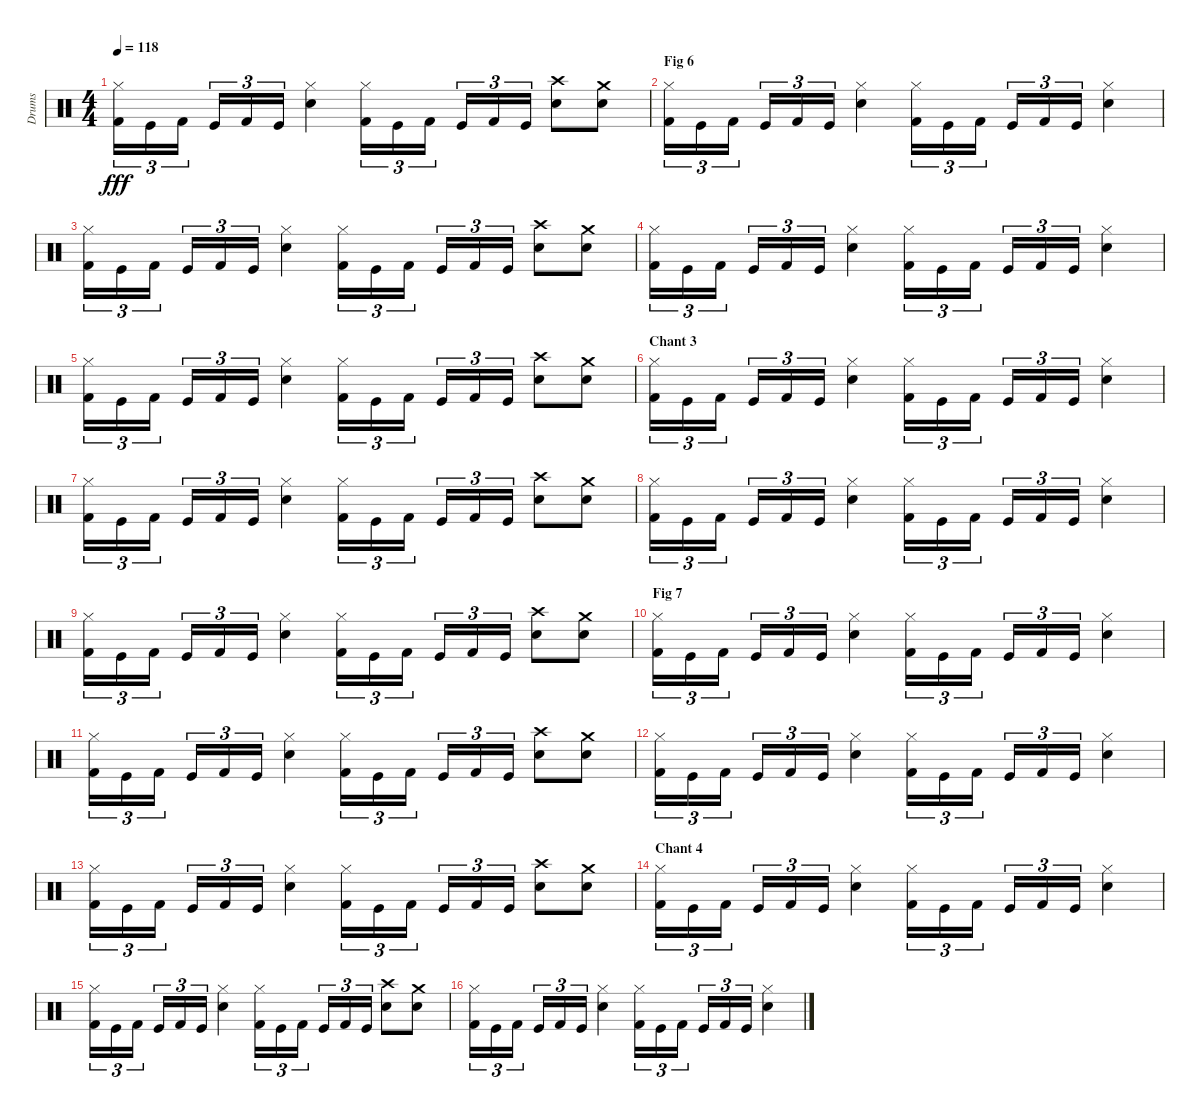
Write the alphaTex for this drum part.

\track ("Drums" "Drums") {instrument percussion}
\staff {score}
\articulation defaults
\ts (4 4)
\tempo 118
\clef neutral
\ks c
("Hi-Hat (closed)" "Kick (hit) 2").16{tu (3 2) dy fff} "Kick (hit)".16{tu (3 2)} "Kick (hit) 2".16{tu (3 2)} "Kick (hit)".16{tu (3 2)} "Kick (hit) 2".16{tu (3 2)} "Kick (hit)".16{tu (3 2)} ("Hi-Hat (closed)" "Electric Snare (hit)").4 ("Hi-Hat (closed)" "Kick (hit) 2").16{tu (3 2)} "Kick (hit)".16{tu (3 2)} "Kick (hit) 2".16{tu (3 2)} "Kick (hit)".16{tu (3 2)} "Kick (hit) 2".16{tu (3 2)} "Kick (hit)".16{tu (3 2)} ("Crash high (hit)" "Electric Snare (hit)").8 ("Crash medium (hit)" "Electric Snare (hit)").8 |
\section ("" "Fig 6")
("Hi-Hat (closed)" "Kick (hit) 2").16{tu (3 2)} "Kick (hit)".16{tu (3 2)} "Kick (hit) 2".16{tu (3 2)} "Kick (hit)".16{tu (3 2)} "Kick (hit) 2".16{tu (3 2)} "Kick (hit)".16{tu (3 2)} ("Hi-Hat (closed)" "Electric Snare (hit)").4 ("Hi-Hat (closed)" "Kick (hit) 2").16{tu (3 2)} "Kick (hit)".16{tu (3 2)} "Kick (hit) 2".16{tu (3 2)} "Kick (hit)".16{tu (3 2)} "Kick (hit) 2".16{tu (3 2)} "Kick (hit)".16{tu (3 2)} ("Hi-Hat (closed)" "Electric Snare (hit)").4 |
("Hi-Hat (closed)" "Kick (hit) 2").16{tu (3 2)} "Kick (hit)".16{tu (3 2)} "Kick (hit) 2".16{tu (3 2)} "Kick (hit)".16{tu (3 2)} "Kick (hit) 2".16{tu (3 2)} "Kick (hit)".16{tu (3 2)} ("Hi-Hat (closed)" "Electric Snare (hit)").4 ("Hi-Hat (closed)" "Kick (hit) 2").16{tu (3 2)} "Kick (hit)".16{tu (3 2)} "Kick (hit) 2".16{tu (3 2)} "Kick (hit)".16{tu (3 2)} "Kick (hit) 2".16{tu (3 2)} "Kick (hit)".16{tu (3 2)} ("Crash high (hit)" "Electric Snare (hit)").8 ("Crash medium (hit)" "Electric Snare (hit)").8 |
("Hi-Hat (closed)" "Kick (hit) 2").16{tu (3 2)} "Kick (hit)".16{tu (3 2)} "Kick (hit) 2".16{tu (3 2)} "Kick (hit)".16{tu (3 2)} "Kick (hit) 2".16{tu (3 2)} "Kick (hit)".16{tu (3 2)} ("Hi-Hat (closed)" "Electric Snare (hit)").4 ("Hi-Hat (closed)" "Kick (hit) 2").16{tu (3 2)} "Kick (hit)".16{tu (3 2)} "Kick (hit) 2".16{tu (3 2)} "Kick (hit)".16{tu (3 2)} "Kick (hit) 2".16{tu (3 2)} "Kick (hit)".16{tu (3 2)} ("Hi-Hat (closed)" "Electric Snare (hit)").4 |
("Hi-Hat (closed)" "Kick (hit) 2").16{tu (3 2)} "Kick (hit)".16{tu (3 2)} "Kick (hit) 2".16{tu (3 2)} "Kick (hit)".16{tu (3 2)} "Kick (hit) 2".16{tu (3 2)} "Kick (hit)".16{tu (3 2)} ("Hi-Hat (closed)" "Electric Snare (hit)").4 ("Hi-Hat (closed)" "Kick (hit) 2").16{tu (3 2)} "Kick (hit)".16{tu (3 2)} "Kick (hit) 2".16{tu (3 2)} "Kick (hit)".16{tu (3 2)} "Kick (hit) 2".16{tu (3 2)} "Kick (hit)".16{tu (3 2)} ("Crash high (hit)" "Electric Snare (hit)").8 ("Crash medium (hit)" "Electric Snare (hit)").8 |
\section ("" "Chant 3")
("Hi-Hat (closed)" "Kick (hit) 2").16{tu (3 2)} "Kick (hit)".16{tu (3 2)} "Kick (hit) 2".16{tu (3 2)} "Kick (hit)".16{tu (3 2)} "Kick (hit) 2".16{tu (3 2)} "Kick (hit)".16{tu (3 2)} ("Hi-Hat (closed)" "Electric Snare (hit)").4 ("Hi-Hat (closed)" "Kick (hit) 2").16{tu (3 2)} "Kick (hit)".16{tu (3 2)} "Kick (hit) 2".16{tu (3 2)} "Kick (hit)".16{tu (3 2)} "Kick (hit) 2".16{tu (3 2)} "Kick (hit)".16{tu (3 2)} ("Hi-Hat (closed)" "Electric Snare (hit)").4 |
("Hi-Hat (closed)" "Kick (hit) 2").16{tu (3 2)} "Kick (hit)".16{tu (3 2)} "Kick (hit) 2".16{tu (3 2)} "Kick (hit)".16{tu (3 2)} "Kick (hit) 2".16{tu (3 2)} "Kick (hit)".16{tu (3 2)} ("Hi-Hat (closed)" "Electric Snare (hit)").4 ("Hi-Hat (closed)" "Kick (hit) 2").16{tu (3 2)} "Kick (hit)".16{tu (3 2)} "Kick (hit) 2".16{tu (3 2)} "Kick (hit)".16{tu (3 2)} "Kick (hit) 2".16{tu (3 2)} "Kick (hit)".16{tu (3 2)} ("Crash high (hit)" "Electric Snare (hit)").8 ("Crash medium (hit)" "Electric Snare (hit)").8 |
("Hi-Hat (closed)" "Kick (hit) 2").16{tu (3 2)} "Kick (hit)".16{tu (3 2)} "Kick (hit) 2".16{tu (3 2)} "Kick (hit)".16{tu (3 2)} "Kick (hit) 2".16{tu (3 2)} "Kick (hit)".16{tu (3 2)} ("Hi-Hat (closed)" "Electric Snare (hit)").4 ("Hi-Hat (closed)" "Kick (hit) 2").16{tu (3 2)} "Kick (hit)".16{tu (3 2)} "Kick (hit) 2".16{tu (3 2)} "Kick (hit)".16{tu (3 2)} "Kick (hit) 2".16{tu (3 2)} "Kick (hit)".16{tu (3 2)} ("Hi-Hat (closed)" "Electric Snare (hit)").4 |
("Hi-Hat (closed)" "Kick (hit) 2").16{tu (3 2)} "Kick (hit)".16{tu (3 2)} "Kick (hit) 2".16{tu (3 2)} "Kick (hit)".16{tu (3 2)} "Kick (hit) 2".16{tu (3 2)} "Kick (hit)".16{tu (3 2)} ("Hi-Hat (closed)" "Electric Snare (hit)").4 ("Hi-Hat (closed)" "Kick (hit) 2").16{tu (3 2)} "Kick (hit)".16{tu (3 2)} "Kick (hit) 2".16{tu (3 2)} "Kick (hit)".16{tu (3 2)} "Kick (hit) 2".16{tu (3 2)} "Kick (hit)".16{tu (3 2)} ("Crash high (hit)" "Electric Snare (hit)").8 ("Crash medium (hit)" "Electric Snare (hit)").8 |
\section ("" "Fig 7")
("Hi-Hat (closed)" "Kick (hit) 2").16{tu (3 2)} "Kick (hit)".16{tu (3 2)} "Kick (hit) 2".16{tu (3 2)} "Kick (hit)".16{tu (3 2)} "Kick (hit) 2".16{tu (3 2)} "Kick (hit)".16{tu (3 2)} ("Hi-Hat (closed)" "Electric Snare (hit)").4 ("Hi-Hat (closed)" "Kick (hit) 2").16{tu (3 2)} "Kick (hit)".16{tu (3 2)} "Kick (hit) 2".16{tu (3 2)} "Kick (hit)".16{tu (3 2)} "Kick (hit) 2".16{tu (3 2)} "Kick (hit)".16{tu (3 2)} ("Hi-Hat (closed)" "Electric Snare (hit)").4 |
("Hi-Hat (closed)" "Kick (hit) 2").16{tu (3 2)} "Kick (hit)".16{tu (3 2)} "Kick (hit) 2".16{tu (3 2)} "Kick (hit)".16{tu (3 2)} "Kick (hit) 2".16{tu (3 2)} "Kick (hit)".16{tu (3 2)} ("Hi-Hat (closed)" "Electric Snare (hit)").4 ("Hi-Hat (closed)" "Kick (hit) 2").16{tu (3 2)} "Kick (hit)".16{tu (3 2)} "Kick (hit) 2".16{tu (3 2)} "Kick (hit)".16{tu (3 2)} "Kick (hit) 2".16{tu (3 2)} "Kick (hit)".16{tu (3 2)} ("Crash high (hit)" "Electric Snare (hit)").8 ("Crash medium (hit)" "Electric Snare (hit)").8 |
("Hi-Hat (closed)" "Kick (hit) 2").16{tu (3 2)} "Kick (hit)".16{tu (3 2)} "Kick (hit) 2".16{tu (3 2)} "Kick (hit)".16{tu (3 2)} "Kick (hit) 2".16{tu (3 2)} "Kick (hit)".16{tu (3 2)} ("Hi-Hat (closed)" "Electric Snare (hit)").4 ("Hi-Hat (closed)" "Kick (hit) 2").16{tu (3 2)} "Kick (hit)".16{tu (3 2)} "Kick (hit) 2".16{tu (3 2)} "Kick (hit)".16{tu (3 2)} "Kick (hit) 2".16{tu (3 2)} "Kick (hit)".16{tu (3 2)} ("Hi-Hat (closed)" "Electric Snare (hit)").4 |
("Hi-Hat (closed)" "Kick (hit) 2").16{tu (3 2)} "Kick (hit)".16{tu (3 2)} "Kick (hit) 2".16{tu (3 2)} "Kick (hit)".16{tu (3 2)} "Kick (hit) 2".16{tu (3 2)} "Kick (hit)".16{tu (3 2)} ("Hi-Hat (closed)" "Electric Snare (hit)").4 ("Hi-Hat (closed)" "Kick (hit) 2").16{tu (3 2)} "Kick (hit)".16{tu (3 2)} "Kick (hit) 2".16{tu (3 2)} "Kick (hit)".16{tu (3 2)} "Kick (hit) 2".16{tu (3 2)} "Kick (hit)".16{tu (3 2)} ("Crash high (hit)" "Electric Snare (hit)").8 ("Crash medium (hit)" "Electric Snare (hit)").8 |
\section ("" "Chant 4")
("Hi-Hat (closed)" "Kick (hit) 2").16{tu (3 2)} "Kick (hit)".16{tu (3 2)} "Kick (hit) 2".16{tu (3 2)} "Kick (hit)".16{tu (3 2)} "Kick (hit) 2".16{tu (3 2)} "Kick (hit)".16{tu (3 2)} ("Hi-Hat (closed)" "Electric Snare (hit)").4 ("Hi-Hat (closed)" "Kick (hit) 2").16{tu (3 2)} "Kick (hit)".16{tu (3 2)} "Kick (hit) 2".16{tu (3 2)} "Kick (hit)".16{tu (3 2)} "Kick (hit) 2".16{tu (3 2)} "Kick (hit)".16{tu (3 2)} ("Hi-Hat (closed)" "Electric Snare (hit)").4 |
("Hi-Hat (closed)" "Kick (hit) 2").16{tu (3 2)} "Kick (hit)".16{tu (3 2)} "Kick (hit) 2".16{tu (3 2)} "Kick (hit)".16{tu (3 2)} "Kick (hit) 2".16{tu (3 2)} "Kick (hit)".16{tu (3 2)} ("Hi-Hat (closed)" "Electric Snare (hit)").4 ("Hi-Hat (closed)" "Kick (hit) 2").16{tu (3 2)} "Kick (hit)".16{tu (3 2)} "Kick (hit) 2".16{tu (3 2)} "Kick (hit)".16{tu (3 2)} "Kick (hit) 2".16{tu (3 2)} "Kick (hit)".16{tu (3 2)} ("Crash high (hit)" "Electric Snare (hit)").8 ("Crash medium (hit)" "Electric Snare (hit)").8 |
("Hi-Hat (closed)" "Kick (hit) 2").16{tu (3 2)} "Kick (hit)".16{tu (3 2)} "Kick (hit) 2".16{tu (3 2)} "Kick (hit)".16{tu (3 2)} "Kick (hit) 2".16{tu (3 2)} "Kick (hit)".16{tu (3 2)} ("Hi-Hat (closed)" "Electric Snare (hit)").4 ("Hi-Hat (closed)" "Kick (hit) 2").16{tu (3 2)} "Kick (hit)".16{tu (3 2)} "Kick (hit) 2".16{tu (3 2)} "Kick (hit)".16{tu (3 2)} "Kick (hit) 2".16{tu (3 2)} "Kick (hit)".16{tu (3 2)} ("Hi-Hat (closed)" "Electric Snare (hit)").4
